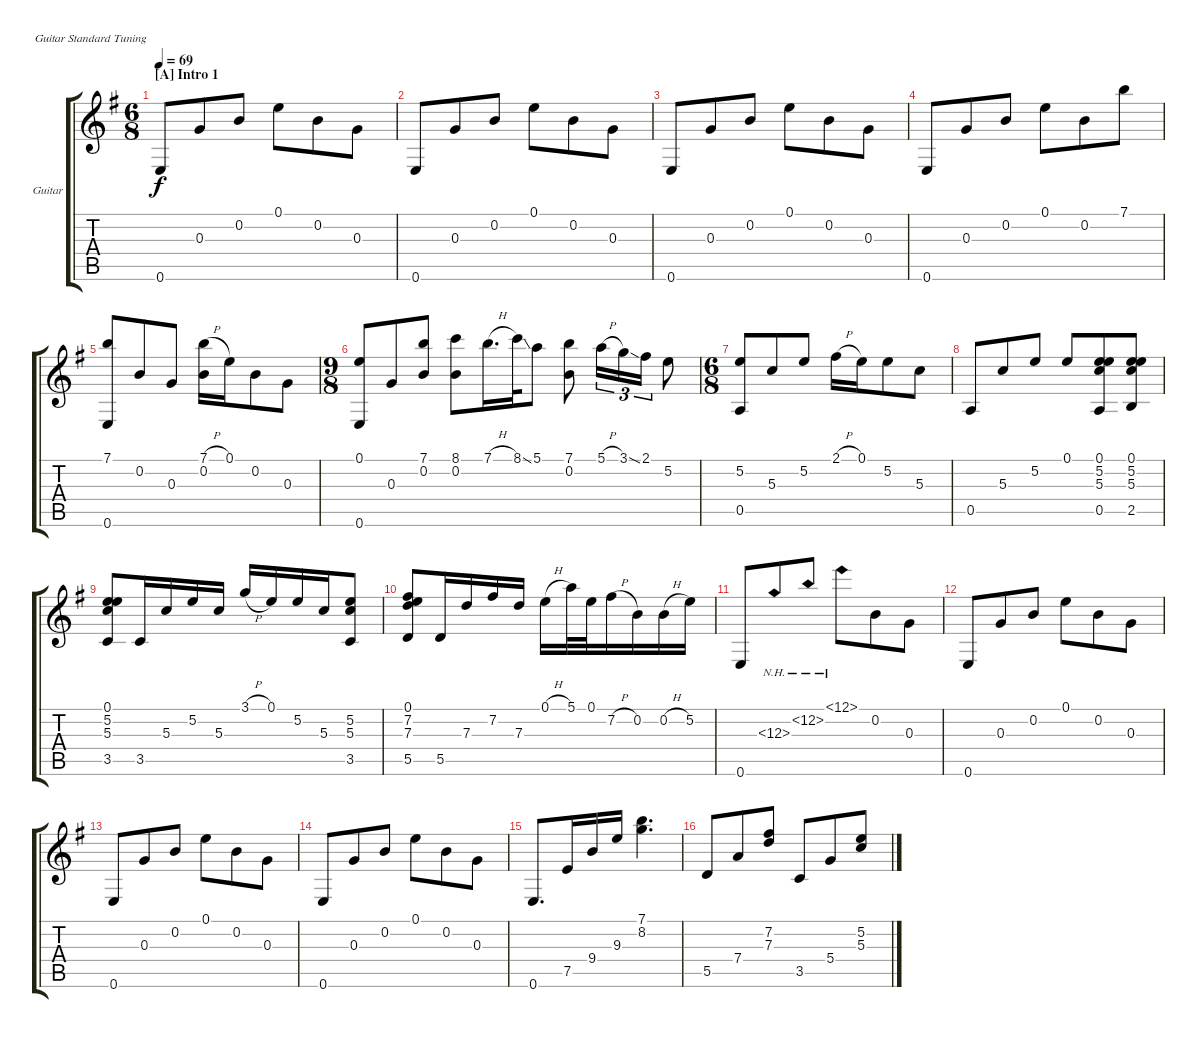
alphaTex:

\bracketExtendMode groupsimilarinstruments
\firstSystemTrackNameOrientation horizontal
\otherSystemsTrackNameOrientation horizontal
\track ("E And A Guitar 1" "Guitar") {instrument acousticguitarnylon}
\staff {score tabs}
\tuning (E4 B3 G3 D3 A2 E2)
\ts (6 8)
\beaming (8 3 3)
\section ("A" "Intro 1")
\tempo 69
\clef g2
\ks g
0.6.8{dy f instrument acousticguitarnylon} 0.3.8 0.2.8 0.1.8 0.2.8 0.3.8 |
0.6.8 0.3.8 0.2.8 0.1.8 0.2.8 0.3.8 |
0.6.8 0.3.8 0.2.8 0.1.8 0.2.8 0.3.8 |
0.6.8 0.3.8 0.2.8 0.1.8 0.2.8 7.1.8 |
(7.1 0.6).8 0.2.8 0.3.8 (7.1{h} 0.2).16 0.1.16 0.2.8 0.3.8 |
\ts (9 8)
(0.6 0.1).8 0.3.8 (7.1 0.2).8 (8.1 0.2).8 7.1{h}.16{d} 8.1{ss}.32 5.1.8 (7.1 0.2).8 5.1{h}.16{tu (3 2)} 3.1{ss}.16{tu (3 2)} 2.1.16{tu (3 2)} 5.2.8 |
\ts (6 8)
(5.2 0.5).8 5.3.8 5.2.8 2.1{h}.16 0.1.16 5.2.8 5.3.8 |
0.5.8 5.3.8 5.2.8 0.1.8 (0.1 5.2 5.3 0.5).8 (0.1 5.2 5.3 2.5).8 |
(0.1 5.2 5.3 3.5).8 3.5.16 5.3.16 5.2.16 5.3.16 3.1{h}.16 0.1.16 5.2.16 5.3.16 (5.2 5.3 3.5).8 |
(0.1 7.2 7.3 5.5).8 5.5.16 7.3.16 7.2.16 7.3.16 0.1{h}.16 5.1.32 0.1.32 7.2{h}.16 0.2.16 0.2{h}.16 5.2.16 |
0.6.8 12.3{nh}.8 12.2{nh}.8 12.1{nh}.8 0.2.8 0.3.8 |
0.6.8 0.3.8 0.2.8 0.1.8 0.2.8 0.3.8 |
0.6.8 0.3.8 0.2.8 0.1.8 0.2.8 0.3.8 |
0.6.8 0.3.8 0.2.8 0.1.8 0.2.8 0.3.8 |
0.6.8{d} 7.5.16 9.4.16 9.3.16 (7.1 8.2).4{d} |
5.5.8 7.4.8 (7.2 7.3).8 3.5.8 5.4.8 (5.2 5.3).8
